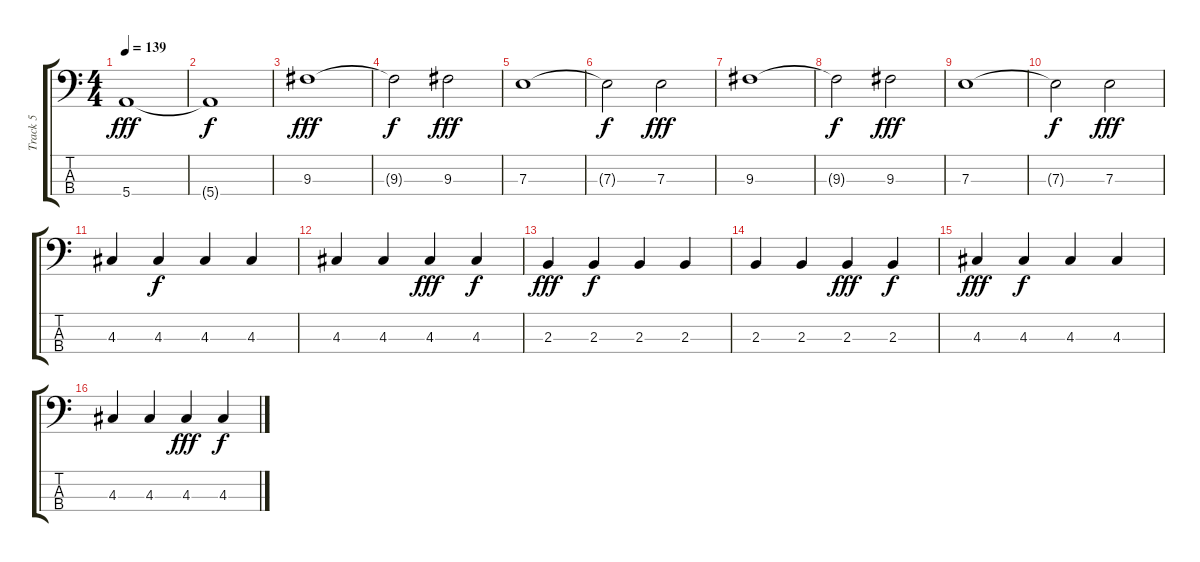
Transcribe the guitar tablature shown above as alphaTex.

\track ("Track 5" "Track 5") {instrument electricbassfinger}
\staff {score tabs}
\tuning (G2 D2 A1 E1) {hide}
\ts (4 4)
\tempo 139
\clef f4
\ks c
5.4.1{dy fff} |
5.4{t}.1{dy f} |
9.3.1{dy fff} |
9.3{t}.2{dy f} 9.3.2{dy fff} |
7.3.1 |
7.3{t}.2{dy f} 7.3.2{dy fff} |
9.3.1 |
9.3{t}.2{dy f} 9.3.2{dy fff} |
7.3.1 |
7.3{t}.2{dy f} 7.3.2{dy fff} |
4.3.4 4.3.4{dy f} 4.3.4 4.3.4 |
4.3.4 4.3.4 4.3.4{dy fff} 4.3.4{dy f} |
2.3.4{dy fff} 2.3.4{dy f} 2.3.4 2.3.4 |
2.3.4 2.3.4 2.3.4{dy fff} 2.3.4{dy f} |
4.3.4{dy fff} 4.3.4{dy f} 4.3.4 4.3.4 |
4.3.4 4.3.4 4.3.4{dy fff} 4.3.4{dy f}
